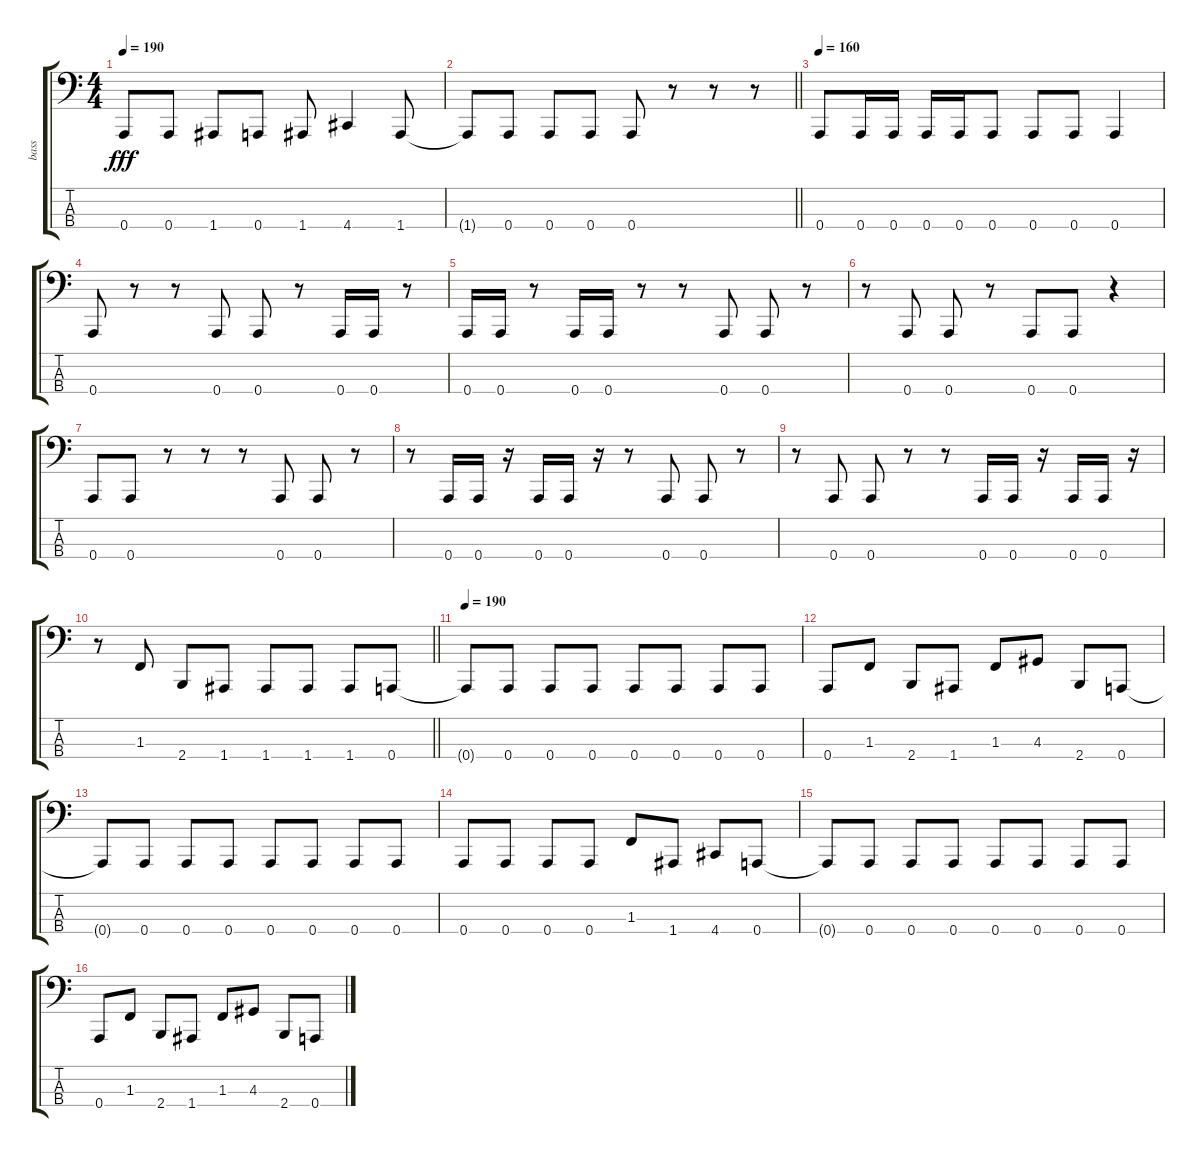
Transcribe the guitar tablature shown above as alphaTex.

\track ("bass" "bass") {instrument electricbasspick}
\staff {score tabs}
\tuning (D2 A1 E1 A0) {hide}
\ts (4 4)
\tempo 190
\clef f4
\ks c
0.4{t}.8{dy fff} 0.4.8 1.4.8 0.4.8 1.4.8 4.4.4 1.4.8 |
\barLineRight lightlight
1.4{t}.8 0.4.8 0.4.8 0.4.8 0.4.8 r.8 r.8 r.8 |
\section ("" "")
\tempo 160
0.4.8 0.4.16 0.4.16 0.4.16 0.4.16 0.4.8 0.4.8 0.4.8 0.4.4 |
0.4.8 r.8 r.8 0.4.8 0.4.8 r.8 0.4.16 0.4.16 r.8 |
0.4.16 0.4.16 r.8 0.4.16 0.4.16 r.8 r.8 0.4.8 0.4.8 r.8 |
r.8 0.4.8 0.4.8 r.8 0.4.8 0.4.8 r.4 |
0.4.8 0.4.8 r.8 r.8 r.8 0.4.8 0.4.8 r.8 |
r.8 0.4.16 0.4.16 r.16 0.4.16 0.4.16 r.16 r.8 0.4.8 0.4.8 r.8 |
r.8 0.4.8 0.4.8 r.8 r.8 0.4.16 0.4.16 r.16 0.4.16 0.4.16 r.16 |
\barLineRight lightlight
r.8 1.3.8 2.4.8 1.4.8 1.4.8 1.4.8 1.4.8 0.4.8 |
\section ("" "")
\tempo 190
0.4{t}.8 0.4.8 0.4.8 0.4.8 0.4.8 0.4.8 0.4.8 0.4.8 |
0.4.8 1.3.8 2.4.8 1.4.8 1.3.8 4.3.8 2.4.8 0.4.8 |
0.4{t}.8 0.4.8 0.4.8 0.4.8 0.4.8 0.4.8 0.4.8 0.4.8 |
0.4.8 0.4.8 0.4.8 0.4.8 1.3.8 1.4.8 4.4.8 0.4.8 |
0.4{t}.8 0.4.8 0.4.8 0.4.8 0.4.8 0.4.8 0.4.8 0.4.8 |
0.4.8 1.3.8 2.4.8 1.4.8 1.3.8 4.3.8 2.4.8 0.4.8
